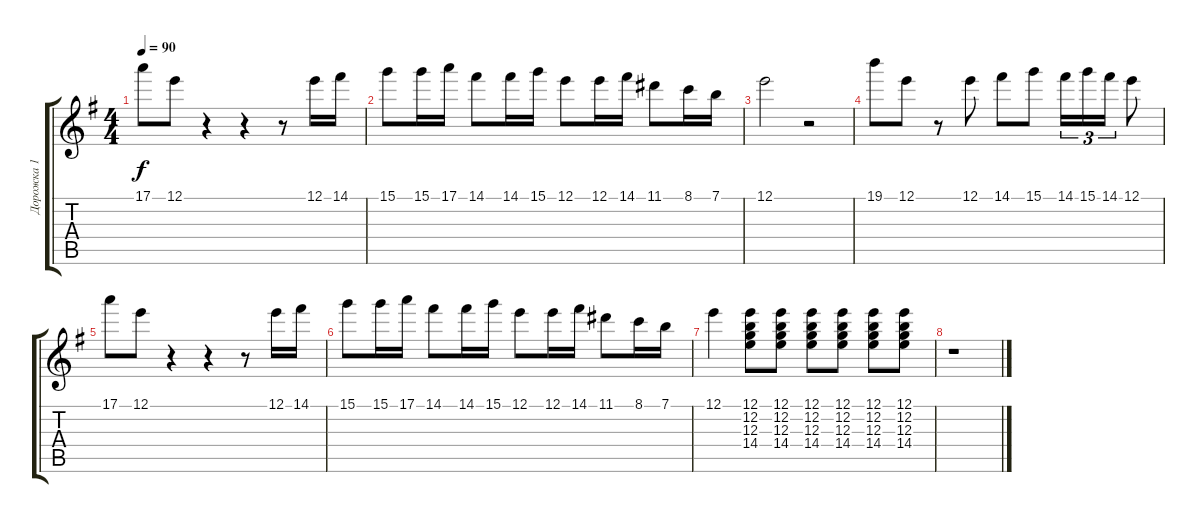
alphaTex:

\track ("Дорожка 1" "Дорожка 1") {instrument acousticguitarsteel}
\staff {score tabs}
\tuning (E4 B3 G3 D3 A2 E2) {hide}
\ts (4 4)
\tempo 90
\clef g2
\ks eminor
17.1.8{dy f} 12.1.8 r.4 r.4 r.8 12.1.16 14.1.16 |
15.1.8 15.1.16 17.1.16 14.1.8 14.1.16 15.1.16 12.1.8 12.1.16 14.1.16 11.1.8 8.1.16 7.1.16 |
12.1.2 r.2 |
19.1.8 12.1.8 r.8 12.1.8 14.1.8 15.1.8 14.1.16{tu (3 2)} 15.1.16{tu (3 2)} 14.1.16{tu (3 2)} 12.1.8 |
17.1.8 12.1.8 r.4 r.4 r.8 12.1.16 14.1.16 |
15.1.8 15.1.16 17.1.16 14.1.8 14.1.16 15.1.16 12.1.8 12.1.16 14.1.16 11.1.8 8.1.16 7.1.16 |
12.1.4 (12.1 12.2 12.3 14.4).8 (12.1 12.2 12.3 14.4).8 (12.1 12.2 12.3 14.4).8 (12.1 12.2 12.3 14.4).8 (12.1 12.2 12.3 14.4).8 (12.1 12.2 12.3 14.4).8 |
r.1
